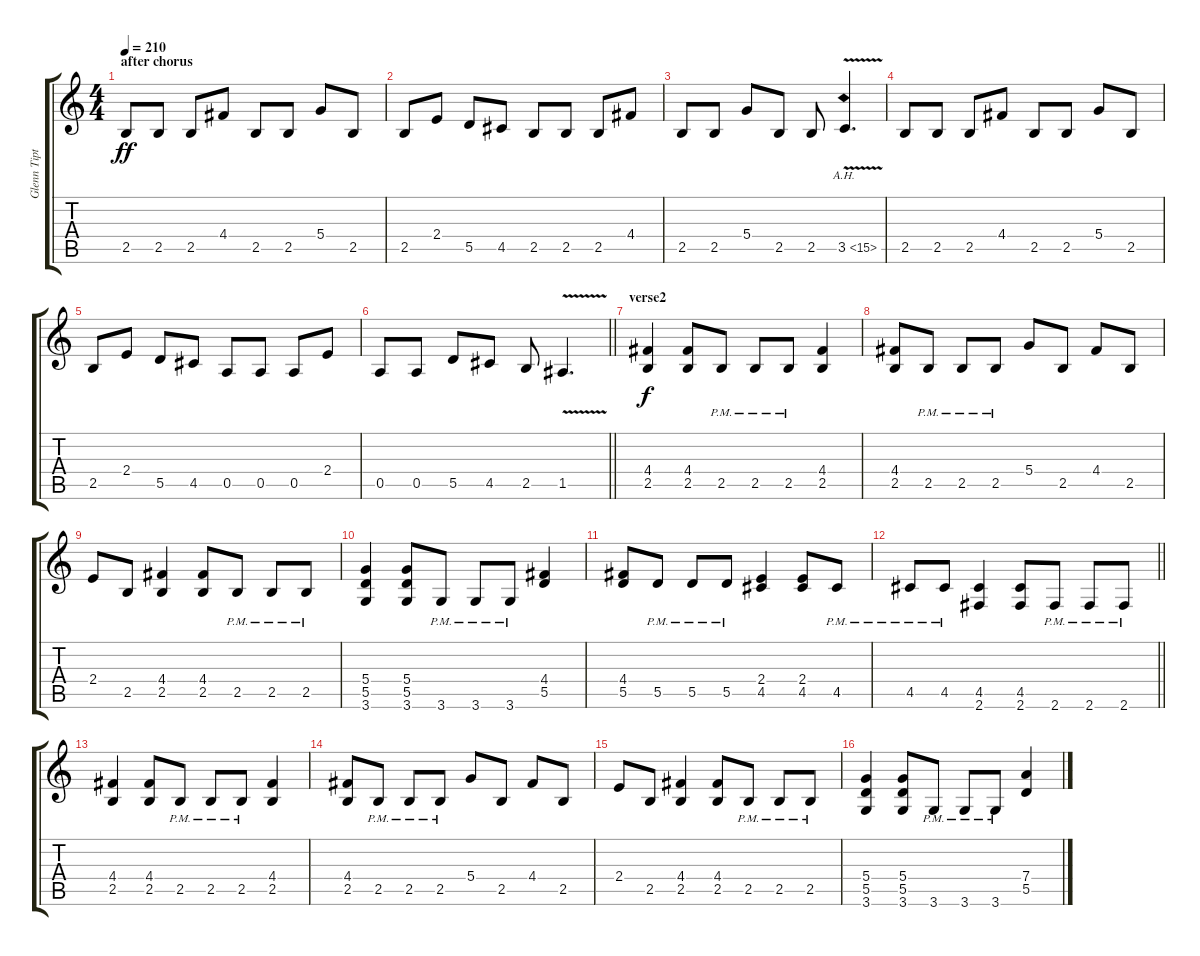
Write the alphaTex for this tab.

\track ("Glenn Tipton" "Glenn Tipt") {instrument distortionguitar}
\staff {score tabs}
\tuning (E4 B3 G3 D3 A2 E2) {hide}
\ts (4 4)
\section ("" "after chorus")
\tempo 210
\clef g2
\ks c
2.5.8{dy ff} 2.5.8 2.5.8 4.4.8 2.5.8 2.5.8 5.4.8 2.5.8 |
2.5.8 2.4.8 5.5.8 4.5.8 2.5.8 2.5.8 2.5.8 4.4.8 |
2.5.8 2.5.8 5.4.8 2.5.8 2.5.8 3.5{ah 12 v}.4{d} |
2.5.8 2.5.8 2.5.8 4.4.8 2.5.8 2.5.8 5.4.8 2.5.8 |
2.5.8 2.4.8 5.5.8 4.5.8 0.5.8 0.5.8 0.5.8 2.4.8 |
\barLineRight lightlight
0.5.8 0.5.8 5.5.8 4.5.8 2.5.8 1.5{v}.4{d} |
\section ("" "verse2")
(4.4 2.5).4{dy f} (4.4 2.5).8 2.5{pm}.8 2.5{pm}.8 2.5{pm}.8 (4.4 2.5).4 |
(4.4 2.5).8 2.5{pm}.8 2.5{pm}.8 2.5{pm}.8 5.4.8 2.5.8 4.4.8 2.5.8 |
2.4.8 2.5.8 (4.4 2.5).4 (4.4 2.5).8 2.5{pm}.8 2.5{pm}.8 2.5{pm}.8 |
(5.4 5.5 3.6).4 (5.4 5.5 3.6).8 3.6{pm}.8 3.6{pm}.8 3.6{pm}.8 (4.4 5.5).4 |
(4.4 5.5).8 5.5{pm}.8 5.5{pm}.8 5.5{pm}.8 (2.4 4.5).4 (2.4 4.5).8 4.5{pm}.8 |
\barLineRight lightlight
4.5{pm}.8 4.5{pm}.8 (4.5 2.6).4 (4.5 2.6).8 2.6{pm}.8 2.6{pm}.8 2.6{pm}.8 |
(4.4 2.5).4 (4.4 2.5).8 2.5{pm}.8 2.5{pm}.8 2.5{pm}.8 (4.4 2.5).4 |
(4.4 2.5).8 2.5{pm}.8 2.5{pm}.8 2.5{pm}.8 5.4.8 2.5.8 4.4.8 2.5.8 |
2.4.8 2.5.8 (4.4 2.5).4 (4.4 2.5).8 2.5{pm}.8 2.5{pm}.8 2.5{pm}.8 |
(5.4 5.5 3.6).4 (5.4 5.5 3.6).8 3.6{pm}.8 3.6{pm}.8 3.6{pm}.8 (7.4 5.5).4
